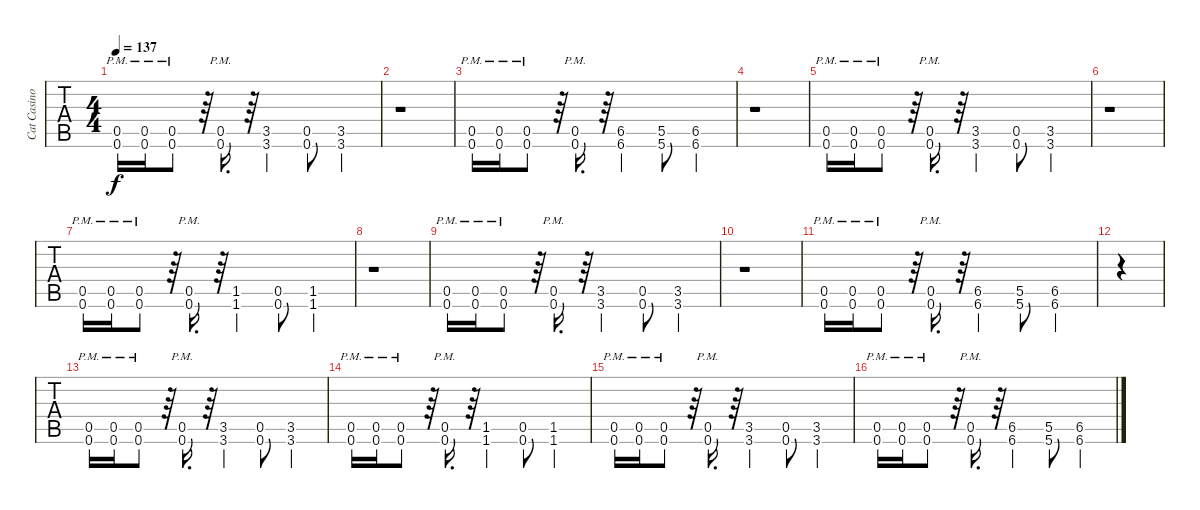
\track ("Cat Casino Guitar" "Cat Casino") {instrument distortionguitar}
\staff {tabs}
\tuning (D4 A3 F3 C3 G2 C2) {hide}
\ts (4 4)
\tempo 137
\clef g2
\ks c
(0.5{pm} 0.6{pm}).16{dy f} (0.5{pm} 0.6{pm}).16 (0.5{pm} 0.6{pm}).8 r.64 (0.5{pm} 0.6{pm}).16{d} r.64 (3.5 3.6).4 (0.5 0.6).8 (3.5 3.6).4 |
r.1 |
(0.5{pm} 0.6{pm}).16 (0.5{pm} 0.6{pm}).16 (0.5{pm} 0.6{pm}).8 r.64 (0.5{pm} 0.6{pm}).16{d} r.64 (6.5 6.6).4 (5.5 5.6).8 (6.5 6.6).4 |
r.1 |
(0.5{pm} 0.6{pm}).16 (0.5{pm} 0.6{pm}).16 (0.5{pm} 0.6{pm}).8 r.64 (0.5{pm} 0.6{pm}).16{d} r.64 (3.5 3.6).4 (0.5 0.6).8 (3.5 3.6).4 |
r.1 |
(0.5{pm} 0.6{pm}).16 (0.5{pm} 0.6{pm}).16 (0.5{pm} 0.6{pm}).8 r.64 (0.5{pm} 0.6{pm}).16{d} r.64 (1.5 1.6).4 (0.5 0.6).8 (1.5 1.6).4 |
r.1 |
(0.5{pm} 0.6{pm}).16 (0.5{pm} 0.6{pm}).16 (0.5{pm} 0.6{pm}).8 r.64 (0.5{pm} 0.6{pm}).16{d} r.64 (3.5 3.6).4 (0.5 0.6).8 (3.5 3.6).4 |
r.1 |
(0.5{pm} 0.6{pm}).16 (0.5{pm} 0.6{pm}).16 (0.5{pm} 0.6{pm}).8 r.64 (0.5{pm} 0.6{pm}).16{d} r.64 (6.5 6.6).4 (5.5 5.6).8 (6.5 6.6).4 |
|
(0.5{pm} 0.6{pm}).16 (0.5{pm} 0.6{pm}).16 (0.5{pm} 0.6{pm}).8 r.64 (0.5{pm} 0.6{pm}).16{d} r.64 (3.5 3.6).4 (0.5 0.6).8 (3.5 3.6).4 |
(0.5{pm} 0.6{pm}).16 (0.5{pm} 0.6{pm}).16 (0.5{pm} 0.6{pm}).8 r.64 (0.5{pm} 0.6{pm}).16{d} r.64 (1.5 1.6).4 (0.5 0.6).8 (1.5 1.6).4 |
(0.5{pm} 0.6{pm}).16 (0.5{pm} 0.6{pm}).16 (0.5{pm} 0.6{pm}).8 r.64 (0.5{pm} 0.6{pm}).16{d} r.64 (3.5 3.6).4 (0.5 0.6).8 (3.5 3.6).4 |
(0.5{pm} 0.6{pm}).16 (0.5{pm} 0.6{pm}).16 (0.5{pm} 0.6{pm}).8 r.64 (0.5{pm} 0.6{pm}).16{d} r.64 (6.5 6.6).4 (5.5 5.6).8 (6.5 6.6).4
